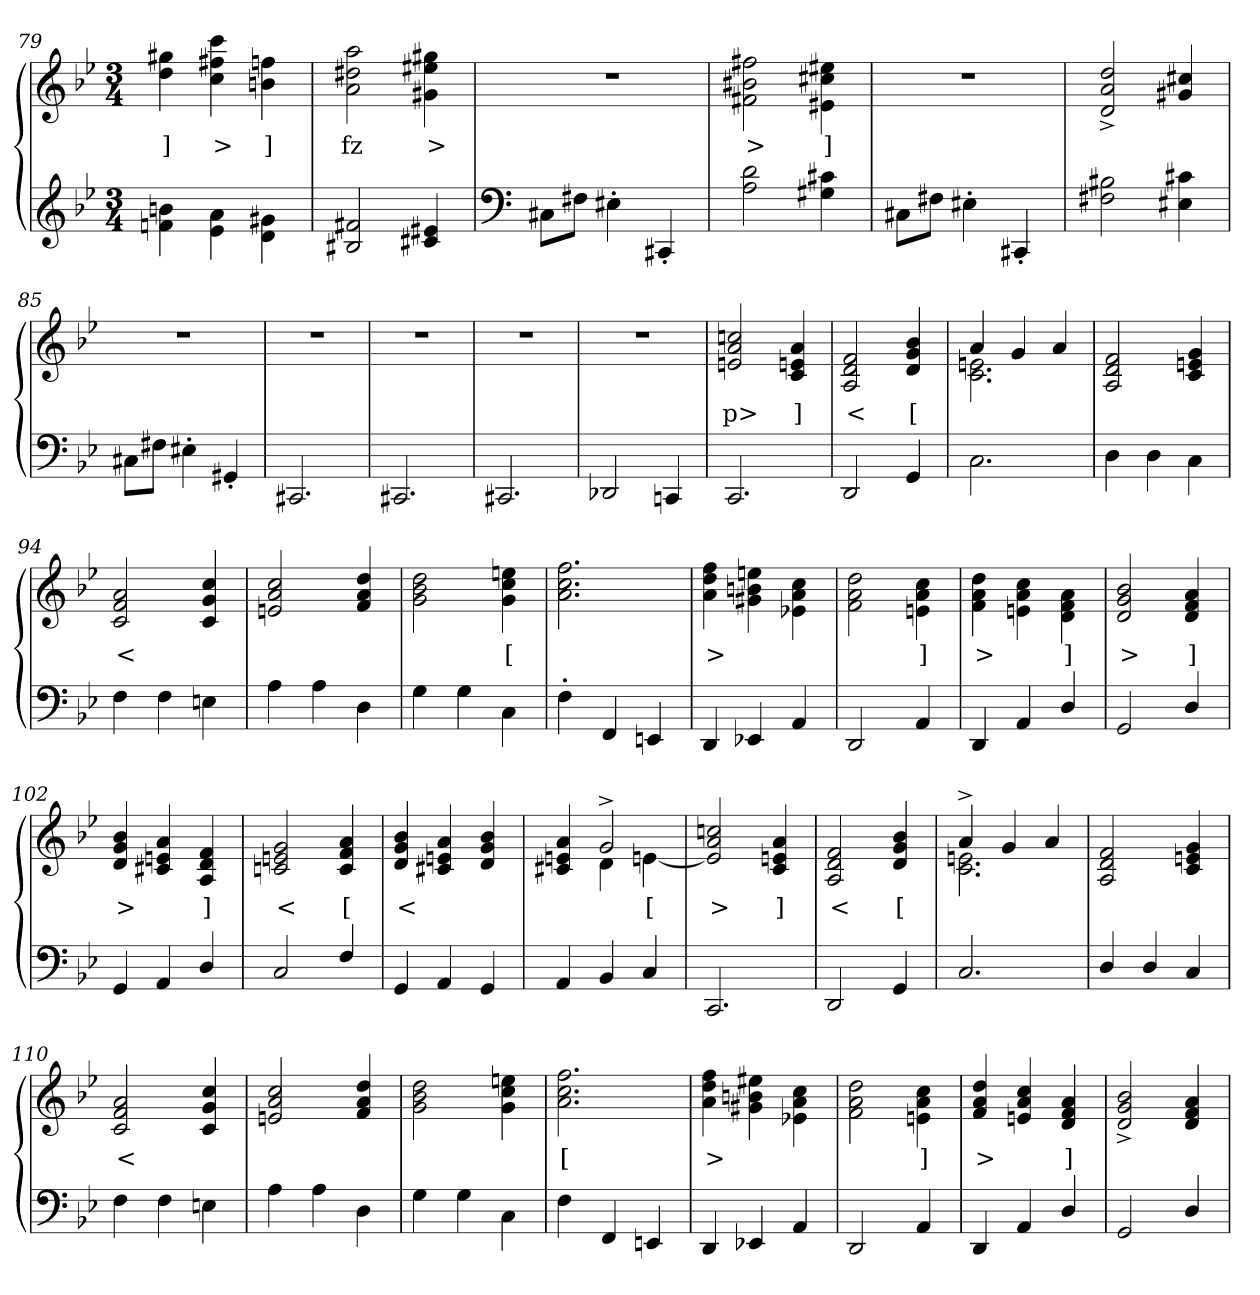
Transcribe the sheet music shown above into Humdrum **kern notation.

**kern	**kern	**text
*part2	*part1	*part1
*staff2	*staff1	*staff1
*clefG2	*clefG2	*
*k[b-e-]	*k[b-e-]	*
*M3/4	*M3/4	*
=79	=79	=79
4fn\ 4bn\	4dd\ 4gg#X\	]
4e-\ 4a\	4cc\ 4ff#X\ 4ccc\	>
4d\ 4g#X\	4bn\ 4ffn\	]
=80	=80	=80
2B#X 2f#X	2a 2dd#X 2aa	fz
4c#X 4e#X	4g#X 4ee#X 4gg#X	>
=81	=81	=81
*clefF4	*	*
8C#XL	2.r	.
8F#XJ	.	.
4E#X'>	.	.
4CC#'>	.	.
=82	=82	=82
2A 2d	2f#X 2b#X 2ff#X	>
4G#X 4c#X	4e#X\ 4cc#X\ 4ee#X\	]
=83	=83	=83
8C#XL	2.r	.
8F#XJ	.	.
4E#X'>	.	.
4CC#'>	.	.
=84	=84	=84
2F#X 2B#X	2d^> 2a^> 2dd^>	.
4E#X 4c#X	4g#X 4cc#X	.
=85	=85	=85
8C#XL	2.r	.
8F#XJ	.	.
4E#X'>	.	.
4GG#X'>	.	.
=86	=86	=86
2.CC#X	2.r	pp
=87	=87	=87
2.CC#X	2.r	.
=88	=88	=88
2.CC#X	2.r	.
=89	=89	=89
2DD-X	2.r	.
4CCn	.	.
=90	=90	=90
2.CC	2en 2a 2ccn	p>
.	4c 4en 4a	]
=91	=91	=91
2DD	2A 2d 2f	<
4GG	4d 4g 4b-	[
=92	=92	=92
*	*^	*
2.C\	4a	2.c 2.en	.
.	4g	.	.
.	4a	.	.
*	*v	*v	*
=93	=93	=93
4D	2A 2d 2f	.
4D	.	.
4C\	4c 4en 4g	.
=94	=94	=94
4F	2c 2f 2a	<
4F	.	.
4En	4c 4g 4cc	.
=95	=95	=95
4A	2en 2a 2cc	.
4A	.	.
4D	4f 4a 4dd	.
=96	=96	=96
4G	2g 2b- 2dd	.
4G	.	.
4C\	4g 4cc 4een	[
=97	=97	=97
4F'>	2.a 2.cc 2.ff	.
4FF	.	.
4EEn	.	.
=98	=98	=98
4DD	4a 4dd 4ff	>
4EE-X	4g#X 4bn 4een	.
4AA	4e-X\ 4a\ 4cc\	.
=99	=99	=99
2DD	2f\ 2a\ 2dd\	.
4AA	4en\ 4a\ 4cc\	]
=100	=100	=100
4DD	4f\ 4a\ 4dd\	>
4AA	4en\ 4a\ 4cc\	.
4D/	4d\ 4f\ 4a\	]
=101	=101	=101
2GG	2d 2g 2b-	>
4D/	4d 4f 4a	]
=102	=102	=102
4GG	4d 4g 4b-	>
4AA	4c#X 4en 4a	.
4D/	4A 4d 4f	]
=103	=103	=103
2C	2cn 2en 2g	<
4F/	4c 4f 4a	[
=104	=104	=104
4GG	4d 4g 4b-	<
4AA	4c#X 4en 4a	.
4GG	4d 4g 4b-	.
=105	=105	=105
*	*^	*
4AA	4c#X 4en 4a	4ryy	.
4BB-	2g^>	4d	.
4C	.	[4en	[
*	*v	*v	*
=106	=106	=106
2.CC	2en] 2a 2ccn	>
.	4c 4en 4a	]
=107	=107	=107
2DD	2A 2d 2f	<
4GG	4d 4g 4b-	[
=108	=108	=108
*	*^	*
2.C	4a^>	2.c 2.en	.
.	4g	.	.
.	4a	.	.
*	*v	*v	*
=109	=109	=109
4D/	2A 2d 2f	.
4D/	.	.
4C	4c 4en 4g	.
=110	=110	=110
4F	2c 2f 2a	<
4F	.	.
4En	4c 4g 4cc	.
=111	=111	=111
4A	2en 2a 2cc	.
4A	.	.
4D	4f 4a 4dd	.
=112	=112	=112
4G	2g 2b- 2dd	.
4G	.	.
4C\	4g 4cc 4een	.
=113	=113	=113
4F	2.a 2.cc 2.ff	[
4FF	.	.
4EEn	.	.
=114	=114	=114
4DD	4a 4dd 4ff	>
4EE-X	4g#X 4bn 4ee#X	.
4AA	4e-X\ 4a\ 4cc\	.
=115	=115	=115
2DD	2f\ 2a\ 2dd\	.
4AA	4en\ 4a\ 4cc\	]
=116	=116	=116
4DD	4f 4a 4dd	>
4AA	4en 4a 4cc	.
4D/	4d 4f 4a	]
=117	=117	=117
2GG	2d^> 2g^> 2b-^>	.
4D/	4d 4f 4a	.
=	=	=
*-	*-	*-
